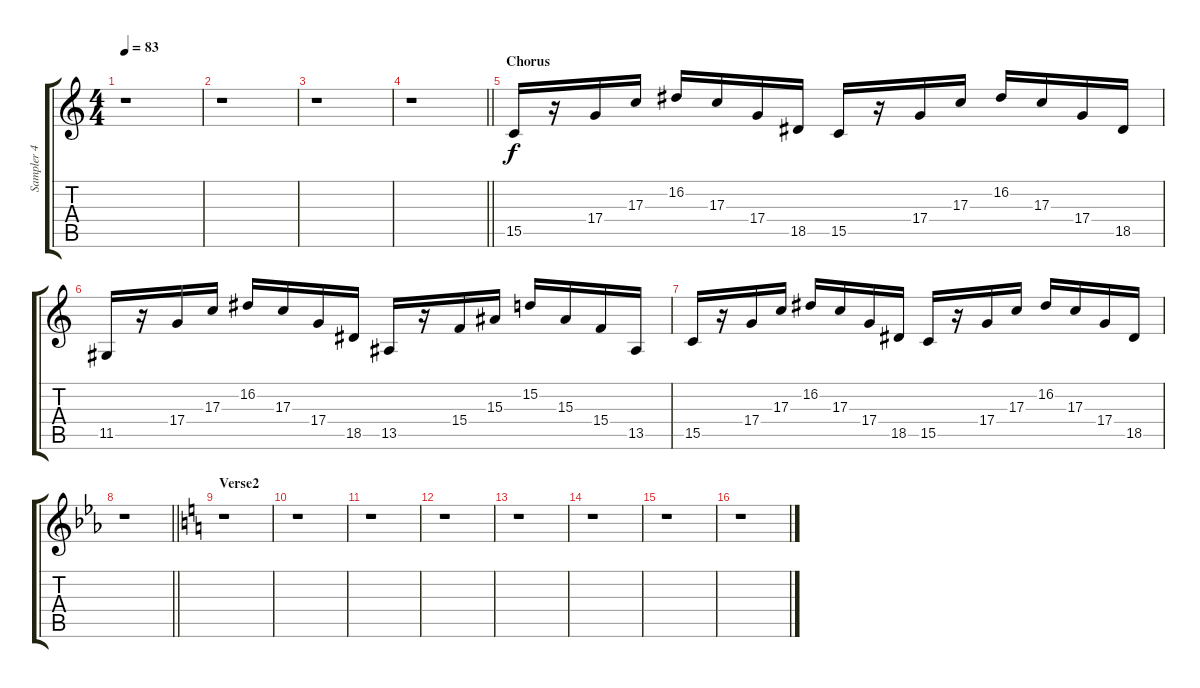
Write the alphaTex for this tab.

\track ("Sampler 4" "Sampler 4") {instrument stringensemble1}
\staff {score tabs}
\tuning (E4 B3 G3 D3 A2 D2) {hide}
\ts (4 4)
\tempo 83
\clef g2
\ks c
r.1{dy f} |
r.1 |
r.1 |
\barLineRight lightlight
r.1 |
\section ("" "Chorus")
15.5.16 r.16 17.4.16 17.3.16 16.2.16 17.3.16 17.4.16 18.5.16 15.5.16 r.16 17.4.16 17.3.16 16.2.16 17.3.16 17.4.16 18.5.16 |
11.5.16 r.16 17.4.16 17.3.16 16.2.16 17.3.16 17.4.16 18.5.16 13.5.16 r.16 15.4.16 15.3.16 15.2.16 15.3.16 15.4.16 13.5.16 |
15.5.16 r.16 17.4.16 17.3.16 16.2.16 17.3.16 17.4.16 18.5.16 15.5.16 r.16 17.4.16 17.3.16 16.2.16 17.3.16 17.4.16 18.5.16 |
\barLineRight lightlight
\ks eb
r.1 |
\section ("" "Verse2")
\ks c
r.1 |
r.1 |
r.1 |
r.1 |
r.1 |
r.1 |
r.1 |
r.1
